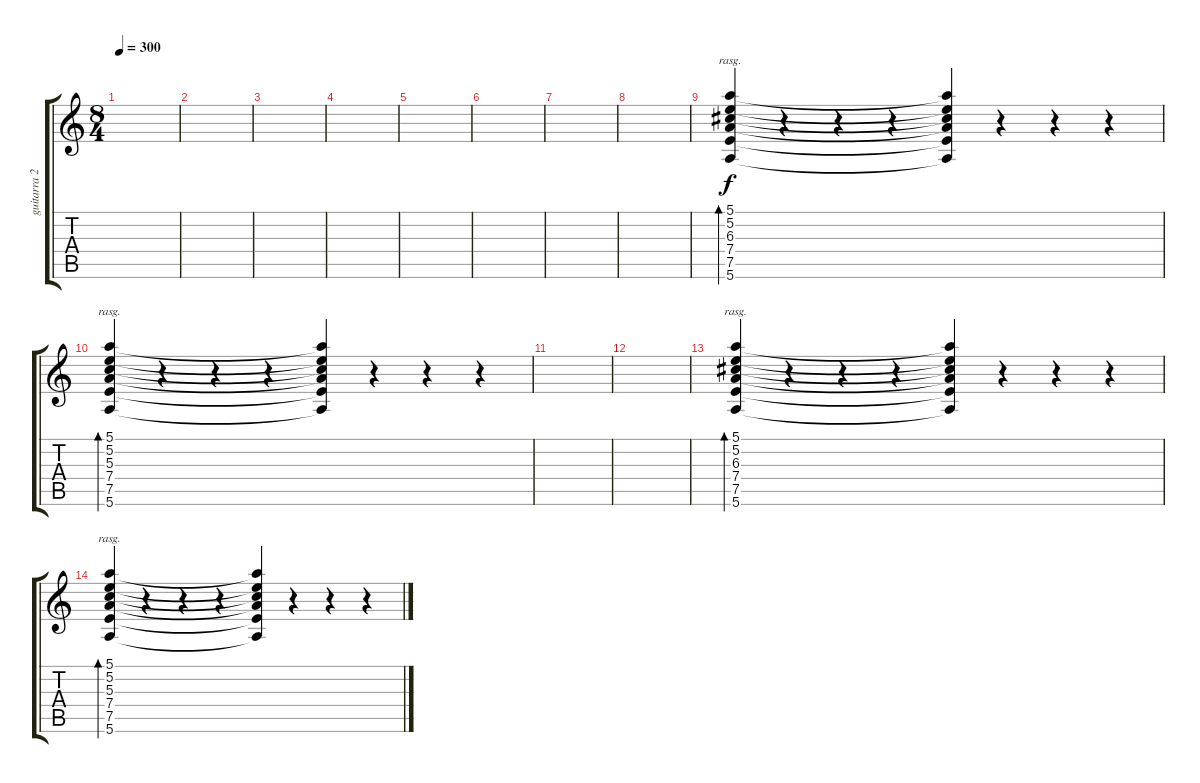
\track ("guitarra 2" "guitarra 2") {instrument overdrivenguitar}
\staff {score tabs}
\tuning (E4 B3 G3 D3 A2 E2) {hide}
\ts (8 4)
\tempo 300
\clef g2
\ks c
|
|
|
|
|
|
|
|
(5.1 5.2 6.3 7.4 7.5 5.6).4{bd 480 rasg ii} r.4 r.4 r.4 (5.1{t} 5.2{t} 6.3{t} 7.4{t} 7.5{t} 5.6{t}).4 r.4 r.4 r.4 |
(5.1 5.2 5.3 7.4 7.5 5.6).4{bd 480 rasg ii} r.4 r.4 r.4 (5.1{t} 5.2{t} 5.3{t} 7.4{t} 7.5{t} 5.6{t}).4 r.4 r.4 r.4 |
|
|
(5.1 5.2 6.3 7.4 7.5 5.6).4{bd 480 rasg ii} r.4 r.4 r.4 (5.1{t} 5.2{t} 6.3{t} 7.4{t} 7.5{t} 5.6{t}).4 r.4 r.4 r.4 |
(5.1 5.2 5.3 7.4 7.5 5.6).4{bd 480 rasg ii} r.4 r.4 r.4 (5.1{t} 5.2{t} 5.3{t} 7.4{t} 7.5{t} 5.6{t}).4 r.4 r.4 r.4
